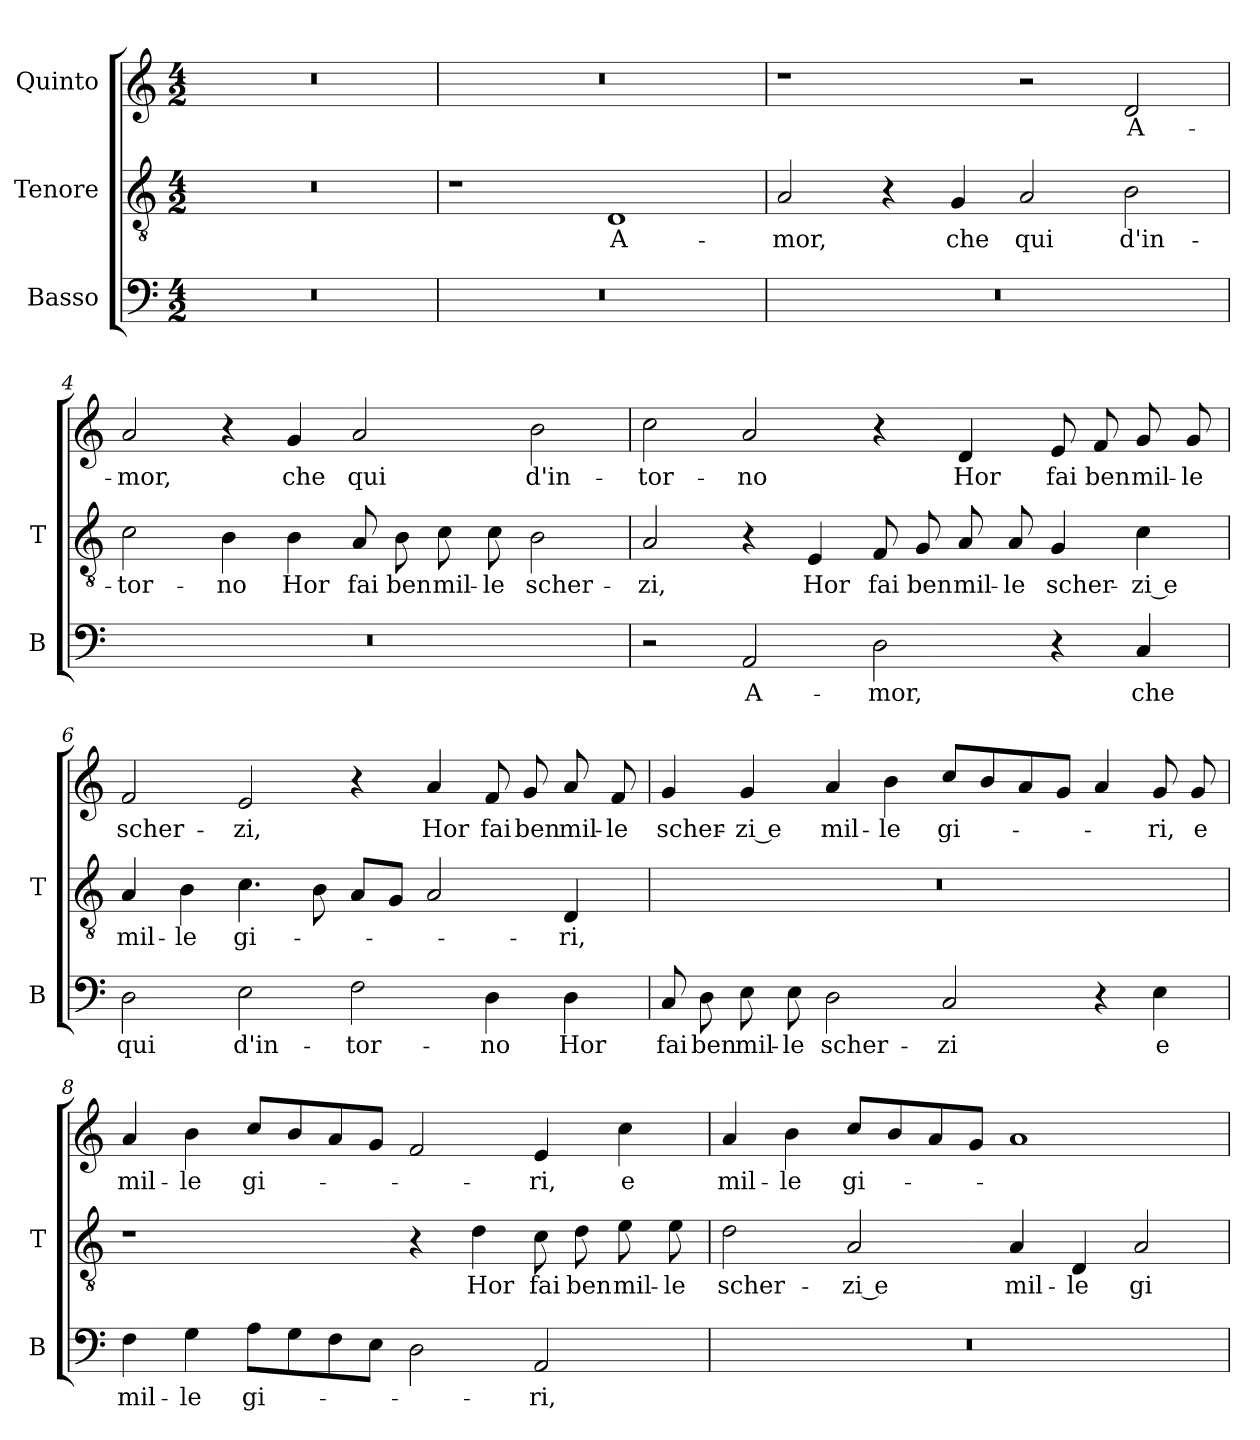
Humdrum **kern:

**kern	**text	**kern	**text	**kern	**text
*part3	*part3	*part2	*part2	*part1	*part1
*staff3	*staff3	*staff2	*staff2	*staff1	*staff1
*I"Basso	*	*I"Tenore	*	*I"Quinto	*
*I'B	*	*I'T	*	*	*
*clefF4	*	*clefGv2	*	*clefG2	*
*k[]	*	*k[]	*	*k[]	*
*C:	*	*C:	*	*C:	*
*M4/2	*	*M4/2	*	*M4/2	*
=1	=1	=1	=1	=1	=1
0r	.	0r	.	0r	.
=2	=2	=2	=2	=2	=2
0r	.	1r	.	0r	.
.	.	1D	A-	.	.
=3	=3	=3	=3	=3	=3
0r	.	2A	-mor,	1r	.
.	.	4r	.	.	.
.	.	4G	che	.	.
.	.	2A	qui	2r	.
.	.	2B	d'in-	2d	A-
=4	=4	=4	=4	=4	=4
0r	.	2c	-tor-	2a	-mor,
.	.	4B	-no	4r	.
.	.	4B	Hor	4g	che
.	.	8A	fai	2a	qui
.	.	8B	ben	.	.
.	.	8c	mil-	.	.
.	.	8c	-le	.	.
.	.	2B	scher-	2b	d'in-
=5	=5	=5	=5	=5	=5
2r	.	2A	-zi,	2cc	-tor-
2AA	A-	4r	.	2a	-no
.	.	4E	Hor	.	.
2D	-mor,	8F	fai	4r	.
.	.	8G	ben	.	.
.	.	8A	mil-	4d	Hor
.	.	8A	-le	.	.
4r	.	4G	scher-	8e	fai
.	.	.	.	8f	ben
4C	che	4c	-zi e	8g	mil-
.	.	.	.	8g	-le
=6	=6	=6	=6	=6	=6
2D	qui	4A	mil-	2f	scher-
.	.	4B	-le	.	.
2E	d'in-	4.c	gi-	2e	-zi,
.	.	8B	.	.	.
2F	-tor-	8AL	.	4r	.
.	.	8GJ	.	.	.
.	.	2A	.	4a	Hor
4D	-no	.	.	8f	fai
.	.	.	.	8g	ben
4D	Hor	4D	-ri,	8a	mil-
.	.	.	.	8f	-le
=7	=7	=7	=7	=7	=7
8C	fai	0r	.	4g	scher-
8D	ben	.	.	.	.
8E	mil-	.	.	4g	-zi e
8E	-le	.	.	.	.
2D	scher-	.	.	4a	mil-
.	.	.	.	4b	-le
2C	-zi	.	.	8ccL	gi-
.	.	.	.	8b	.
.	.	.	.	8a	.
.	.	.	.	8gJ	.
4r	.	.	.	4a	.
4E	e	.	.	8g	-ri,
.	.	.	.	8g	e
=8	=8	=8	=8	=8	=8
4F	mil-	1r	.	4a	mil-
4G	-le	.	.	4b	-le
8AL	gi-	.	.	8ccL	gi-
8G	.	.	.	8b	.
8F	.	.	.	8a	.
8EJ	.	.	.	8gJ	.
2D	.	4r	.	2f	.
.	.	4d	Hor	.	.
2AA	-ri,	8c	fai	4e	-ri,
.	.	8d	ben	.	.
.	.	8e	mil-	4cc	e
.	.	8e	-le	.	.
=9	=9	=9	=9	=9	=9
0r	.	2d	scher-	4a	mil-
.	.	.	.	4b	-le
.	.	2A	-zi e	8ccL	gi-
.	.	.	.	8b	.
.	.	.	.	8a	.
.	.	.	.	8gJ	.
.	.	4A	mil-	1a	.
.	.	4D	-le	.	.
.	.	2A	gi-	.	.
=	=	=	=	=	=
*-	*-	*-	*-	*-	*-
